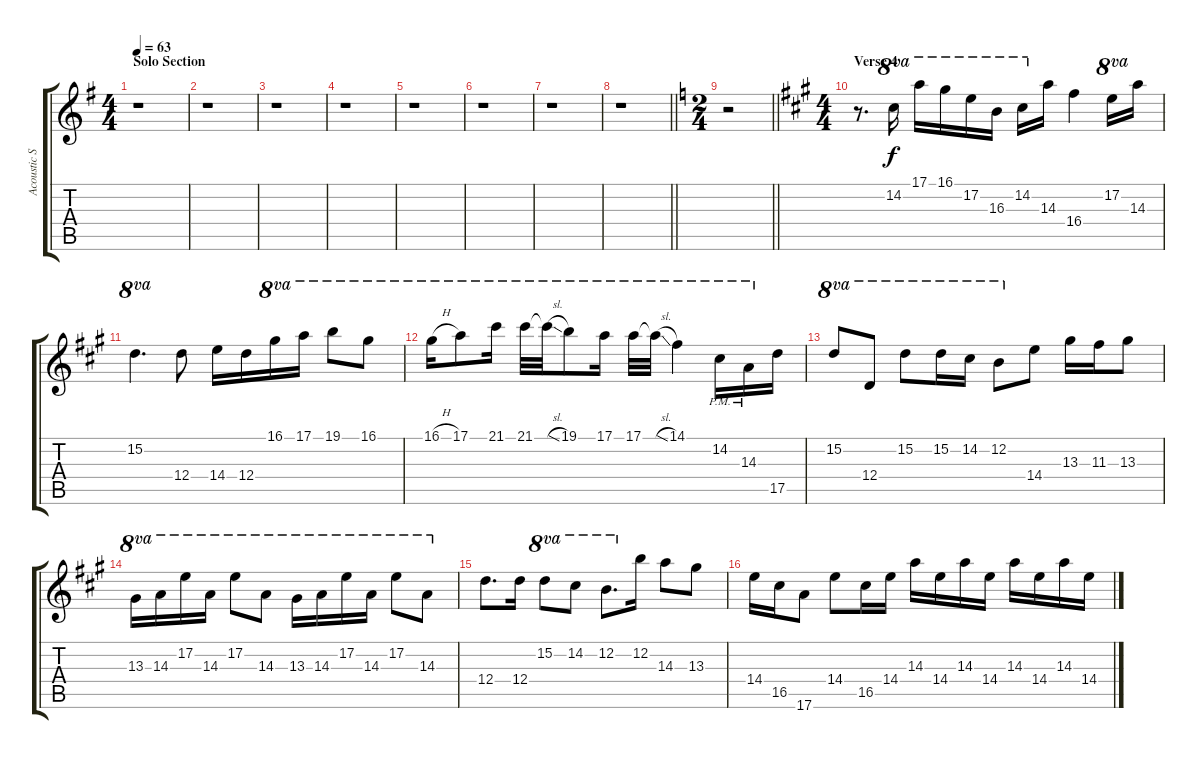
\track ("Acoustic Solo" "Acoustic S") {instrument acousticguitarsteel}
\staff {score tabs}
\tuning (E4 B3 G3 D3 A2 E2) {hide}
\ts (4 4)
\section ("" "Solo Section")
\tempo 63
\clef g2
\ks g
r.1{dy mp} |
r.1 |
r.1 |
r.1 |
r.1 |
r.1 |
r.1 |
\barLineRight lightlight
r.1 |
\ts (2 4)
\barLineRight lightlight
\ks c
r.2 |
\ts (4 4)
\section ("" "Verse 4")
\ks a
r.8{d} 14.2.16{ot 8va dy f} 17.1.16{ot 8va} 16.1.16{ot 8va} 17.2.16{ot 8va} 16.3.16{ot 8va} 14.2.16{ot 8va} 14.3.16 16.4.4 17.2.16{ot 8va} 14.3.16 |
15.2.4{d ot 8va} 12.4.8 14.4.16 12.4.16 16.1.16{ot 8va} 17.1.16{ot 8va} 19.1.8{ot 8va} 16.1.8{ot 8va} |
16.1{h}.16{ot 8va} 17.1.8{ot 8va} 21.1.16{ot 8va} 21.1.32{ot 8va} 21.1{sl t}.32{ot 8va} 19.1.8{ot 8va} 17.1.16{ot 8va} 17.1.32{ot 8va} 17.1{sl t}.32{ot 8va} 14.1.4{ot 8va} 14.2{pm}.16{ot 8va} 14.3{pm}.16{ot 8va} 17.5.16 |
15.2.8{ot 8va} 12.4.8{ot 8va} 15.2.8{ot 8va} 15.2.16{ot 8va} 14.2.16{ot 8va} 12.2.8{ot 8va} 14.4.8 13.3.16 11.3.16 13.3.8 |
13.3.16{ot 8va} 14.3.16{ot 8va} 17.2.16{ot 8va} 14.3.16{ot 8va} 17.2.8{ot 8va} 14.3.8{ot 8va} 13.3.16{ot 8va} 14.3.16{ot 8va} 17.2.16{ot 8va} 14.3.16{ot 8va} 17.2.8{ot 8va} 14.3.8{ot 8va} |
12.4.8{d} 12.4.16 15.2.8{ot 8va} 14.2.8{ot 8va} 12.2.8{d ot 8va} 12.2.16 14.3.8 13.3.8 |
14.4.16 16.5.16 17.6.8 14.4.8 16.5.16 14.4.16 14.3.16 14.4.16 14.3.16 14.4.16 14.3.16 14.4.16 14.3.16 14.4.16
